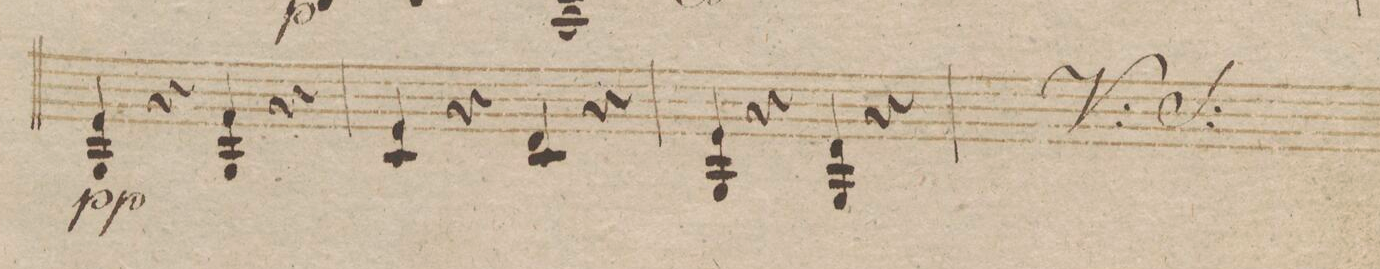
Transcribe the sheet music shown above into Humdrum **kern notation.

**kern	**dynam
*I"Violino Imo	*
*clefG2	*
*k[b-]	*
*met(c|)	*
*M2/2	*
4e/ 4G/	pp
4r	.
4f/ 4G/	.
4r	.
=32	=32
4e/ 4c/	.
4r	.
4d/ 4c/	.
4r	.
=33	=33
4e/ 4G/	.
4r	.
4d/ 4G/	.
4r	.
=34	=34
*-	*-
